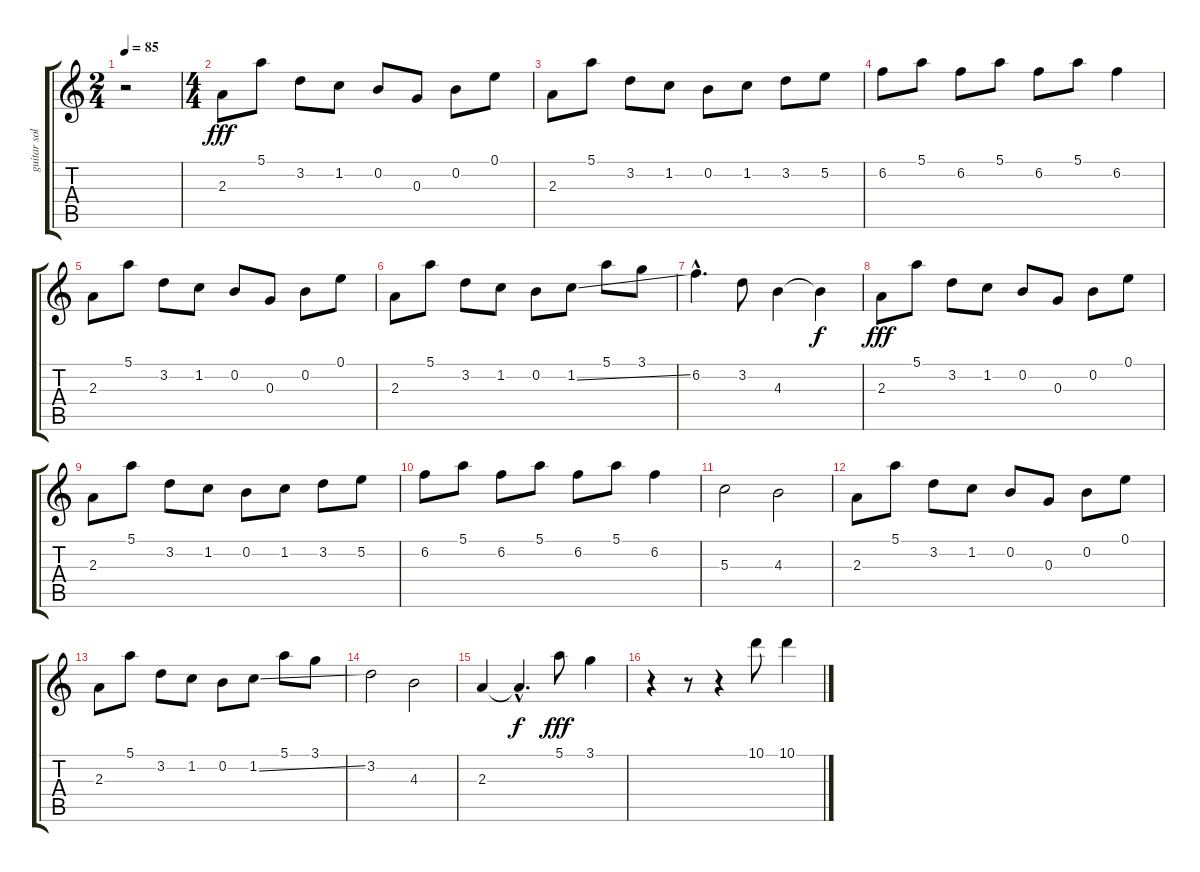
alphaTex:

\track ("guitar solo" "guitar sol") {instrument acousticguitarsteel}
\staff {score tabs}
\tuning (E4 B3 G3 D3 A2 E2) {hide}
\ts (2 4)
\tempo 85
\clef g2
\ks c
r.2{dy fff instrument acousticguitarsteel} |
\ts (4 4)
2.3.8 5.1.8 3.2.8 1.2.8 0.2.8 0.3.8 0.2.8 0.1.8 |
2.3.8 5.1.8 3.2.8 1.2.8 0.2.8 1.2.8 3.2.8 5.2.8 |
6.2.8 5.1.8 6.2.8 5.1.8 6.2.8 5.1.8 6.2.4 |
2.3.8 5.1.8 3.2.8 1.2.8 0.2.8 0.3.8 0.2.8 0.1.8 |
2.3.8 5.1.8 3.2.8 1.2.8 0.2.8 1.2{ss}.8 5.1.8 3.1.8 |
6.2{hac}.4{d} 3.2.8 4.3.4 4.3{t}.4{dy f} |
2.3.8{dy fff} 5.1.8 3.2.8 1.2.8 0.2.8 0.3.8 0.2.8 0.1.8 |
2.3.8 5.1.8 3.2.8 1.2.8 0.2.8 1.2.8 3.2.8 5.2.8 |
6.2.8 5.1.8 6.2.8 5.1.8 6.2.8 5.1.8 6.2.4 |
5.3.2 4.3.2 |
2.3.8 5.1.8 3.2.8 1.2.8 0.2.8 0.3.8 0.2.8 0.1.8 |
2.3.8 5.1.8 3.2.8 1.2.8 0.2.8 1.2{ss}.8 5.1.8 3.1.8 |
3.2.2 4.3.2 |
2.3.4 2.3{hac t}.4{d dy f} 5.1.8{dy fff} 3.1.4 |
r.4 r.8 r.4 10.1.8 10.1.4
